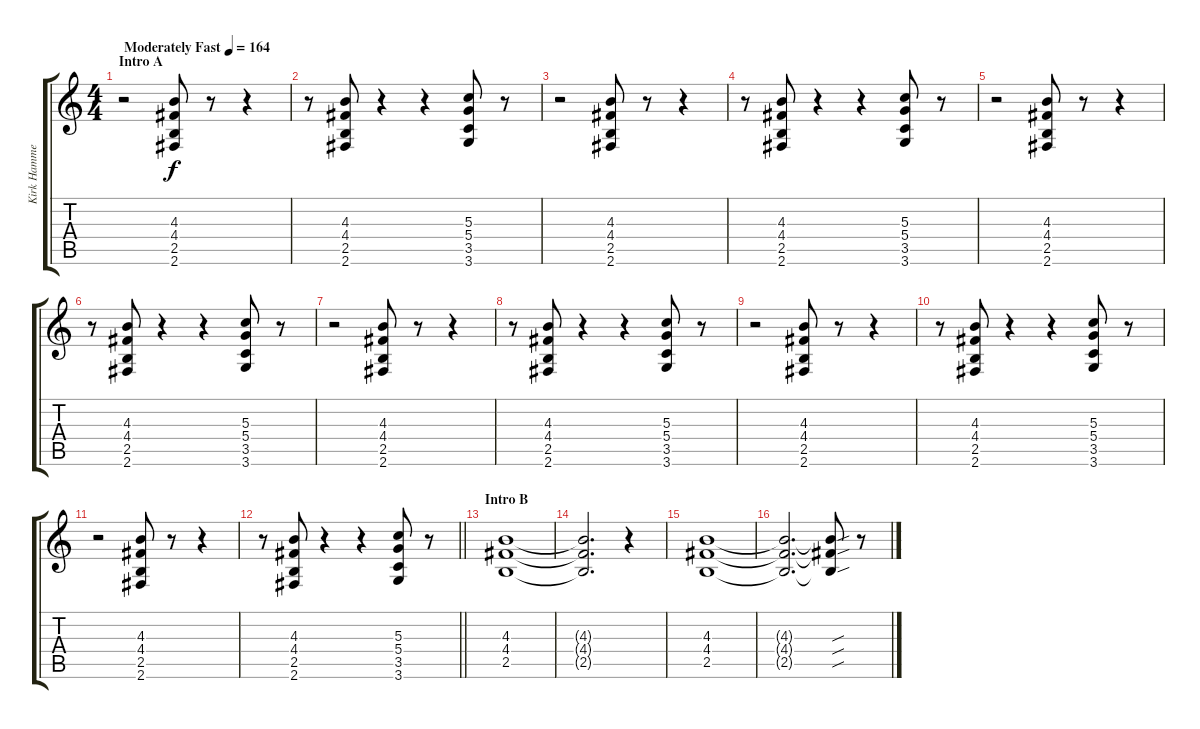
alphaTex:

\track ("Kirk Hammett" "Kirk Hamme") {instrument distortionguitar}
\staff {score tabs}
\tuning (E4 B3 G3 D3 A2 E2) {hide}
\ts (4 4)
\section ("" "Intro A")
\tempo (164 "Moderately Fast")
\clef g2
\ks c
r.2{dy f volume 0 instrument distortionguitar} (4.3 4.4 2.5 2.6).8{volume 4} r.8 r.4 |
r.8 (4.3 4.4 2.5 2.6).8 r.4 r.4 (5.3 5.4 3.5 3.6).8 r.8 |
r.2 (4.3 4.4 2.5 2.6).8{volume 6} r.8 r.4 |
r.8 (4.3 4.4 2.5 2.6).8 r.4 r.4 (5.3 5.4 3.5 3.6).8 r.8 |
r.2 (4.3 4.4 2.5 2.6).8{volume 8} r.8 r.4 |
r.8 (4.3 4.4 2.5 2.6).8 r.4 r.4 (5.3 5.4 3.5 3.6).8 r.8 |
r.2 (4.3 4.4 2.5 2.6).8{volume 10} r.8 r.4 |
r.8 (4.3 4.4 2.5 2.6).8 r.4 r.4 (5.3 5.4 3.5 3.6).8 r.8 |
r.2 (4.3 4.4 2.5 2.6).8{volume 12} r.8 r.4 |
r.8 (4.3 4.4 2.5 2.6).8 r.4 r.4 (5.3 5.4 3.5 3.6).8 r.8 |
r.2 (4.3 4.4 2.5 2.6).8{volume 16} r.8 r.4 |
\barLineRight lightlight
r.8 (4.3 4.4 2.5 2.6).8 r.4 r.4 (5.3 5.4 3.5 3.6).8 r.8 |
\section ("" "Intro B")
(4.3 4.4 2.5).1 |
(4.3{t} 4.4{t} 2.5{t}).2{d} r.4 |
(4.3 4.4 2.5).1 |
(4.3{t} 4.4{t} 2.5{t}).2{d} (4.3{sou t} 4.4{sou t} 2.5{sou t}).8 r.8
